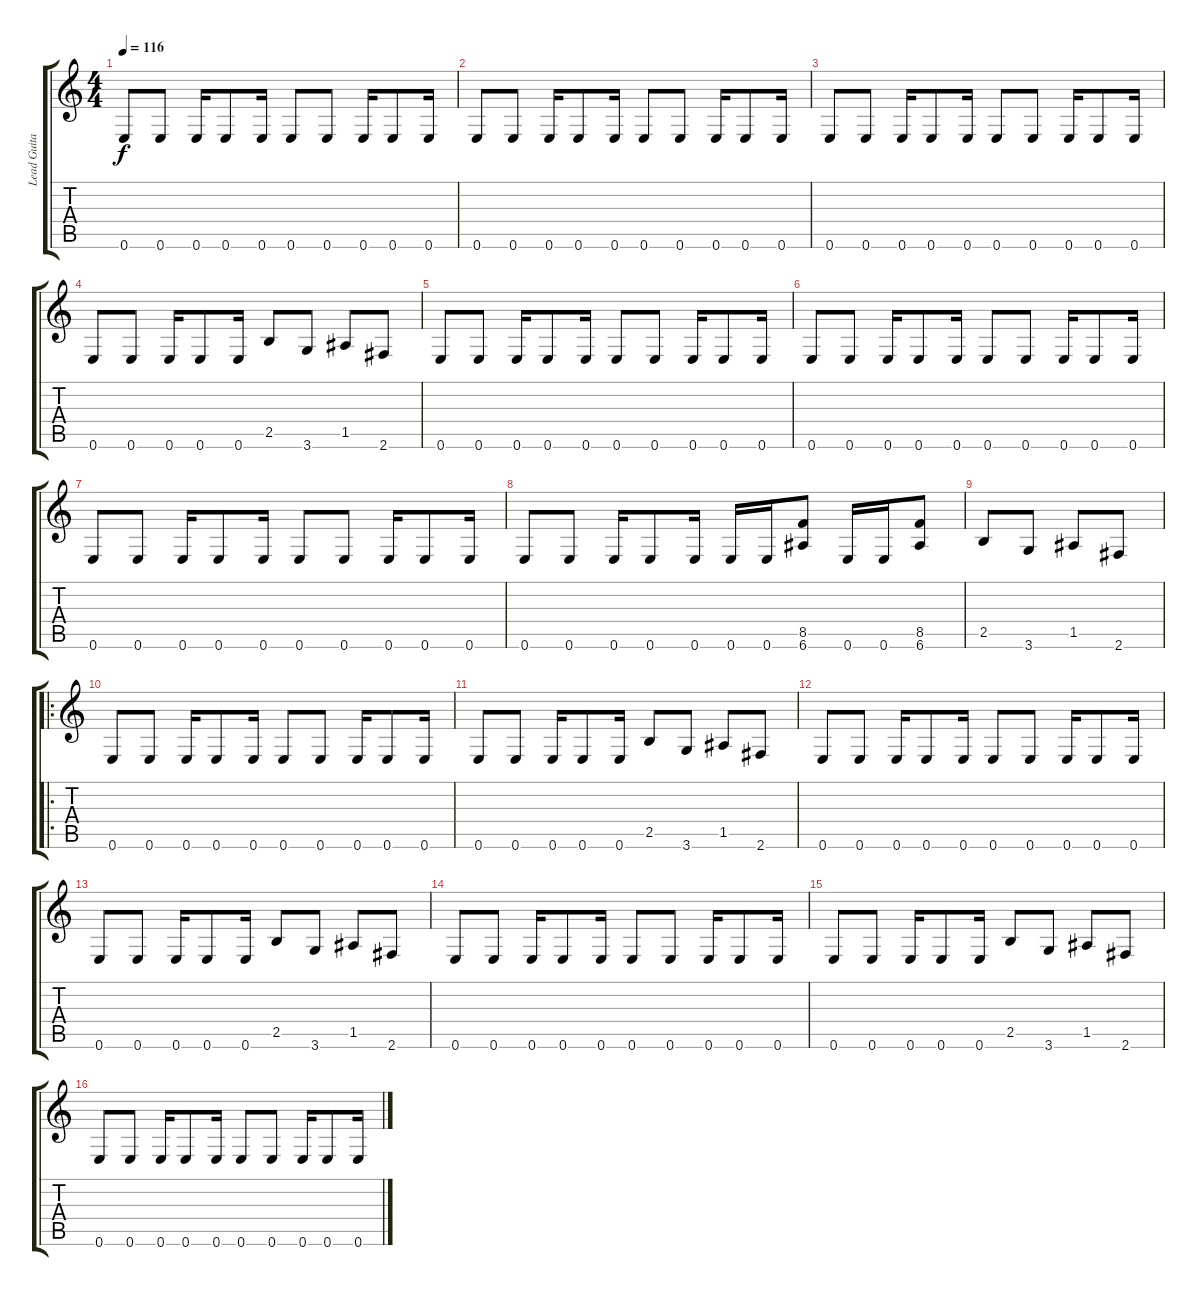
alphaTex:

\track ("Lead Guitar" "Lead Guita") {instrument distortionguitar}
\staff {score tabs}
\tuning (E4 B3 G3 D3 A2 E2) {hide}
\ts (4 4)
\tempo 116
\clef g2
\ks c
0.6.8{dy f instrument distortionguitar} 0.6.8 0.6.16 0.6.8 0.6.16 0.6.8 0.6.8 0.6.16 0.6.8 0.6.16 |
0.6.8 0.6.8 0.6.16 0.6.8 0.6.16 0.6.8 0.6.8 0.6.16 0.6.8 0.6.16 |
0.6.8 0.6.8 0.6.16 0.6.8 0.6.16 0.6.8 0.6.8 0.6.16 0.6.8 0.6.16 |
0.6.8 0.6.8 0.6.16 0.6.8 0.6.16 2.5.8 3.6.8 1.5.8 2.6.8 |
0.6.8 0.6.8 0.6.16 0.6.8 0.6.16 0.6.8 0.6.8 0.6.16 0.6.8 0.6.16 |
0.6.8 0.6.8 0.6.16 0.6.8 0.6.16 0.6.8 0.6.8 0.6.16 0.6.8 0.6.16 |
0.6.8 0.6.8 0.6.16 0.6.8 0.6.16 0.6.8 0.6.8 0.6.16 0.6.8 0.6.16 |
0.6.8 0.6.8 0.6.16 0.6.8 0.6.16 0.6.16 0.6.16 (8.5 6.6).8 0.6.16 0.6.16 (8.5 6.6).8 |
2.5.8 3.6.8 1.5.8 2.6.8 |
\ro
0.6.8 0.6.8 0.6.16 0.6.8 0.6.16 0.6.8 0.6.8 0.6.16 0.6.8 0.6.16 |
0.6.8 0.6.8 0.6.16 0.6.8 0.6.16 2.5.8 3.6.8 1.5.8 2.6.8 |
0.6.8 0.6.8 0.6.16 0.6.8 0.6.16 0.6.8 0.6.8 0.6.16 0.6.8 0.6.16 |
0.6.8 0.6.8 0.6.16 0.6.8 0.6.16 2.5.8 3.6.8 1.5.8 2.6.8 |
0.6.8 0.6.8 0.6.16 0.6.8 0.6.16 0.6.8 0.6.8 0.6.16 0.6.8 0.6.16 |
0.6.8 0.6.8 0.6.16 0.6.8 0.6.16 2.5.8 3.6.8 1.5.8 2.6.8 |
0.6.8 0.6.8 0.6.16 0.6.8 0.6.16 0.6.8 0.6.8 0.6.16 0.6.8 0.6.16
